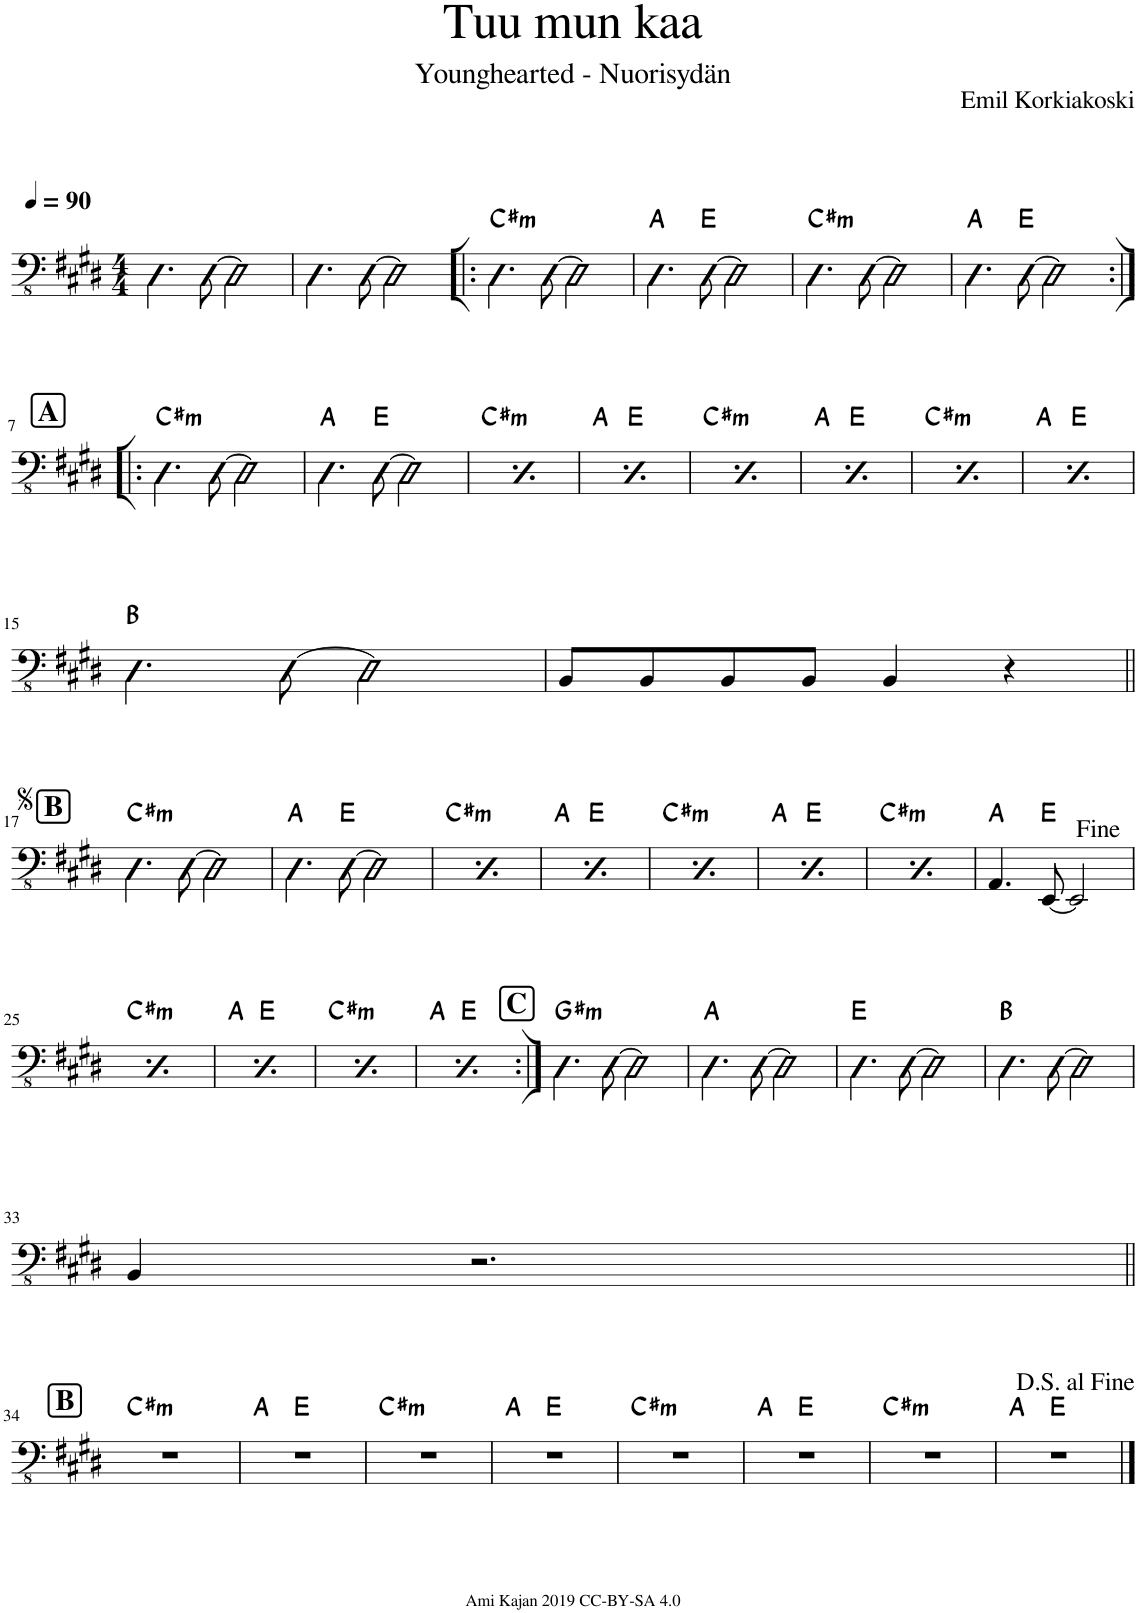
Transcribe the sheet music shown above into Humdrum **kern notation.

**kern	**harte
*part1	*part1
*staff1	*
*I"Acoustic Bass	*
*I'Bass	*
*clefFv4	*
*k[f#c#g#d#]	*
*M4/4	*
*MM90	*
=1	=1
4.DD#\	.
[8DD#\	.
2DD#\]	.
=2	=2
4.DD#\	.
[8DD#\	.
2DD#\]	.
=3!|:	=3!|:
!	!LO:H:kt=m
4.DD#\	C#:min
[8DD#\	.
2DD#\]	.
=4	=4
4.DD#\	A:maj
[8DD#\	E:maj
2DD#\]	.
=5	=5
!	!LO:H:kt=m
4.DD#\	C#:min
[8DD#\	.
2DD#\]	.
=6	=6
4.DD#\	A:maj
[8DD#\	E:maj
2DD#\]	.
!!LO:LB:g=z
!!LO:REH:place=s1:a:B:cj:fs=14:t=A
=7:|!|:	=7:|!|:
!	!LO:H:kt=m
4.DD#\	C#:min
[8DD#\	.
2DD#\]	.
=8	=8
4.DD#\	A:maj
[8DD#\	E:maj
2DD#\]	.
=9	=9
4.DD#\	A:maj
[8DD#\	E:maj
2DD#\]	.
=10	=10
4.DD#\	A:maj
[8DD#\	E:maj
2DD#\]	.
=11	=11
4.DD#\	A:maj
[8DD#\	E:maj
2DD#\]	.
=12	=12
4.DD#\	A:maj
[8DD#\	E:maj
2DD#\]	.
=13	=13
4.DD#\	A:maj
[8DD#\	E:maj
2DD#\]	.
=14	=14
4.DD#\	A:maj
[8DD#\	E:maj
2DD#\]	.
!!LO:LB:g=z
=15	=15
4.DD#\	B:maj
[8DD#\	.
2DD#\]	.
=16	=16
8BBB/L	.
8BBB/	.
8BBB/	.
8BBB/J	.
4BBB/	.
4r	.
!!LO:LB:g=z
!!LO:REH:place=s1:a:B:cj:fs=14:t=B
=17||	=17||
!	!LO:H:kt=m
4.DD#\	C#:min
[8DD#\	.
2DD#\]	.
=18	=18
4.DD#\	A:maj
[8DD#\	E:maj
2DD#\]	.
=19	=19
4.DD#\	A:maj
[8DD#\	E:maj
2DD#\]	.
=20	=20
4.DD#\	A:maj
[8DD#\	E:maj
2DD#\]	.
=21	=21
4.DD#\	A:maj
[8DD#\	E:maj
2DD#\]	.
=22	=22
4.DD#\	A:maj
[8DD#\	E:maj
2DD#\]	.
=23	=23
4.DD#\	A:maj
[8DD#\	E:maj
2DD#\]	.
=24	=24
4.AAA/	A:maj
[8EEE/	E:maj
2EEE/]	.
!!LO:LB:g=z
=25	=25
4.AAA/	A:maj
[8EEE/	E:maj
2EEE/]	.
=26	=26
4.AAA/	A:maj
[8EEE/	E:maj
2EEE/]	.
=27	=27
4.AAA/	A:maj
[8EEE/	E:maj
2EEE/]	.
=28	=28
4.AAA/	A:maj
[8EEE/	E:maj
2EEE/]	.
!!LO:REH:place=s1:a:B:cj:fs=14:t=C
=29:|!	=29:|!
!	!LO:H:kt=m
4.DD#\	G#:min
[8DD#\	.
2DD#\]	.
=30	=30
4.DD#\	A:maj
[8DD#\	.
2DD#\]	.
=31	=31
4.DD#\	E:maj
[8DD#\	.
2DD#\]	.
=32	=32
4.DD#\	B:maj
[8DD#\	.
2DD#\]	.
!!LO:LB:g=z
=33	=33
4BBB/	.
2.r	.
!!LO:LB:g=z
!!LO:REH:place=s1:a:B:cj:fs=14:t=B
=34||	=34||
!	!LO:H:kt=m
1r	C#:min
=35	=35
*^	*
1r	4.ryy	A:maj
.	2ryy	E:maj
.	8ryy	.
=36	=36	=36
!	!	!LO:H:kt=m
*v	*v	*
1r	C#:min
=37	=37
*^	*
1r	4.ryy	A:maj
.	2ryy	E:maj
.	8ryy	.
=38	=38	=38
!	!	!LO:H:kt=m
*v	*v	*
1r	C#:min
=39	=39
*^	*
1r	4.ryy	A:maj
.	2ryy	E:maj
.	8ryy	.
=40	=40	=40
!	!	!LO:H:kt=m
*v	*v	*
1r	C#:min
=41	=41
*^	*
1r	4.ryy	A:maj
.	2ryy	E:maj
.	8ryy	.
*v	*v	*
==	==
*-	*-
